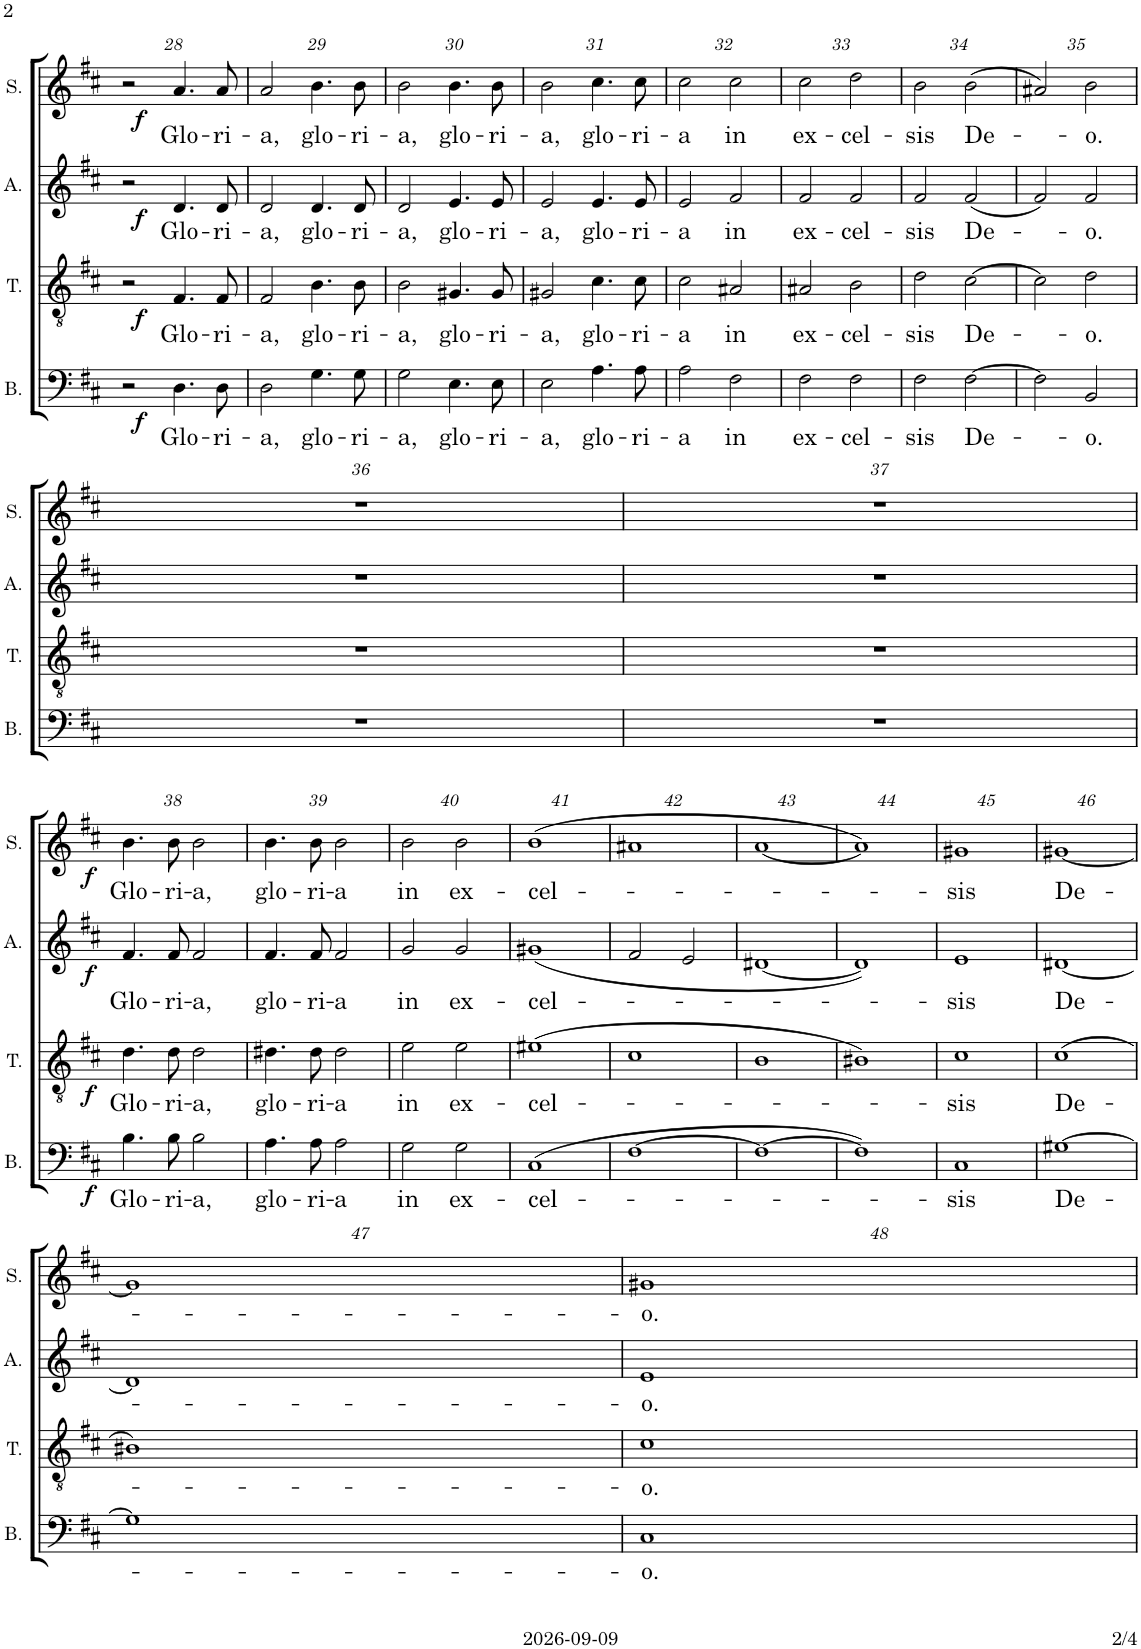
**kern	**text	**dynam	**kern	**text	**dynam	**kern	**text	**dynam	**kern	**text	**dynam
*part4	*part4	*part4	*part3	*part3	*part3	*part2	*part2	*part2	*part1	*part1	*part1
*staff4	*staff4	*staff4	*staff3	*staff3	*staff3	*staff2	*staff2	*staff2	*staff1	*staff1	*staff1
*I"Bass	*	*	*I"Tenor	*	*	*I"Alto	*	*	*I"Soprano	*	*
*I'B.	*	*	*I'T.	*	*	*I'A.	*	*	*I'S.	*	*
!!LO:PB:g=z
*clefF4	*	*	*clefGv2	*	*	*clefG2	*	*	*clefG2	*	*
*k[f#c#]	*	*	*k[f#c#]	*	*	*k[f#c#]	*	*	*k[f#c#]	*	*
*M4/4	*	*	*M4/4	*	*	*M4/4	*	*	*M4/4	*	*
*met(c)	*	*	*met(c)	*	*	*met(c)	*	*	*met(c)	*	*
=28	=28	=28	=28	=28	=28	=28	=28	=28	=28	=28	=28
2r	.	.	2r	.	.	2r	.	.	2r	.	.
!	!LO:LY:b	!LO:DY:b	!	!LO:LY:b	!LO:DY:b	!	!LO:LY:b	!LO:DY:b	!	!LO:LY:b	!LO:DY:b
4.D\	Glo-	f	4.F#/	Glo-	f	4.d/	Glo-	f	4.a/	Glo-	f
!	!LO:LY:b	!	!	!LO:LY:b	!	!	!LO:LY:b	!	!	!LO:LY:b	!
8D\	-ri-	.	8F#/	-ri-	.	8d/	-ri-	.	8a/	-ri-	.
=29	=29	=29	=29	=29	=29	=29	=29	=29	=29	=29	=29
!	!LO:LY:b	!	!	!LO:LY:b	!	!	!LO:LY:b	!	!	!LO:LY:b	!
2D\	-a,	.	2F#/	-a,	.	2d/	-a,	.	2a/	-a,	.
!	!LO:LY:b	!	!	!LO:LY:b	!	!	!LO:LY:b	!	!	!LO:LY:b	!
4.G\	glo-	.	4.B\	glo-	.	4.d/	glo-	.	4.b\	glo-	.
!	!LO:LY:b	!	!	!LO:LY:b	!	!	!LO:LY:b	!	!	!LO:LY:b	!
8G\	-ri-	.	8B\	-ri-	.	8d/	-ri-	.	8b\	-ri-	.
=30	=30	=30	=30	=30	=30	=30	=30	=30	=30	=30	=30
!	!LO:LY:b	!	!	!LO:LY:b	!	!	!LO:LY:b	!	!	!LO:LY:b	!
2G\	-a,	.	2B\	-a,	.	2d/	-a,	.	2b\	-a,	.
!	!LO:LY:b	!	!	!LO:LY:b	!	!	!LO:LY:b	!	!	!LO:LY:b	!
4.E\	glo-	.	4.G#X/	glo-	.	4.e/	glo-	.	4.b\	glo-	.
!	!LO:LY:b	!	!	!LO:LY:b	!	!	!LO:LY:b	!	!	!LO:LY:b	!
8E\	-ri-	.	8G#/	-ri-	.	8e/	-ri-	.	8b\	-ri-	.
=31	=31	=31	=31	=31	=31	=31	=31	=31	=31	=31	=31
!	!LO:LY:b	!	!	!LO:LY:b	!	!	!LO:LY:b	!	!	!LO:LY:b	!
2E\	-a,	.	2G#X/	-a,	.	2e/	-a,	.	2b\	-a,	.
!	!LO:LY:b	!	!	!LO:LY:b	!	!	!LO:LY:b	!	!	!LO:LY:b	!
4.A\	glo-	.	4.c#\	glo-	.	4.e/	glo-	.	4.cc#\	glo-	.
!	!LO:LY:b	!	!	!LO:LY:b	!	!	!LO:LY:b	!	!	!LO:LY:b	!
8A\	-ri-	.	8c#\	-ri-	.	8e/	-ri-	.	8cc#\	-ri-	.
=32	=32	=32	=32	=32	=32	=32	=32	=32	=32	=32	=32
!	!LO:LY:b	!	!	!LO:LY:b	!	!	!LO:LY:b	!	!	!LO:LY:b	!
2A\	-a	.	2c#\	-a	.	2e/	-a	.	2cc#\	-a	.
!	!LO:LY:b	!	!	!LO:LY:b	!	!	!LO:LY:b	!	!	!LO:LY:b	!
2F#\	in	.	2A#X/	in	.	2f#/	in	.	2cc#\	in	.
=33	=33	=33	=33	=33	=33	=33	=33	=33	=33	=33	=33
!	!LO:LY:b	!	!	!LO:LY:b	!	!	!LO:LY:b	!	!	!LO:LY:b	!
2F#\	ex-	.	2A#X/	ex-	.	2f#/	ex-	.	2cc#\	ex-	.
!	!LO:LY:b	!	!	!LO:LY:b	!	!	!LO:LY:b	!	!	!LO:LY:b	!
2F#\	-cel-	.	2B\	-cel-	.	2f#/	-cel-	.	2dd\	-cel-	.
=34	=34	=34	=34	=34	=34	=34	=34	=34	=34	=34	=34
!	!LO:LY:b	!	!	!LO:LY:b	!	!	!LO:LY:b	!	!	!LO:LY:b	!
2F#\	-sis	.	2d\	-sis	.	2f#/	-sis	.	2b\	-sis	.
!	!LO:LY:b	!	!	!LO:LY:b	!	!	!LO:LY:b	!	!	!LO:LY:b	!
[2F#\	De-	.	[2c#\	De-	.	(2f#/	De-	.	(2b\	De-	.
=35	=35	=35	=35	=35	=35	=35	=35	=35	=35	=35	=35
2F#\]	.	.	2c#\]	.	.	2f#/)	.	.	2a#X/)	.	.
!	!LO:LY:b	!	!	!LO:LY:b	!	!	!LO:LY:b	!	!	!LO:LY:b	!
2BB/	-o.	.	2d\	-o.	.	2f#/	-o.	.	2b\	-o.	.
!!LO:LB:g=z
=36	=36	=36	=36	=36	=36	=36	=36	=36	=36	=36	=36
1r	.	.	1r	.	.	1r	.	.	1r	.	.
=37	=37	=37	=37	=37	=37	=37	=37	=37	=37	=37	=37
1r	.	.	1r	.	.	1r	.	.	1r	.	.
!!LO:LB:g=z
=38	=38	=38	=38	=38	=38	=38	=38	=38	=38	=38	=38
!	!LO:LY:b	!LO:DY:b	!	!LO:LY:b	!LO:DY:b	!	!LO:LY:b	!LO:DY:b	!	!LO:LY:b	!LO:DY:b
4.B\	Glo-	f	4.d\	Glo-	f	4.f#/	Glo-	f	4.b\	Glo-	f
!	!LO:LY:b	!	!	!LO:LY:b	!	!	!LO:LY:b	!	!	!LO:LY:b	!
8B\	-ri-	.	8d\	-ri-	.	8f#/	-ri-	.	8b\	-ri-	.
!	!LO:LY:b	!	!	!LO:LY:b	!	!	!LO:LY:b	!	!	!LO:LY:b	!
2B\	-a,	.	2d\	-a,	.	2f#/	-a,	.	2b\	-a,	.
=39	=39	=39	=39	=39	=39	=39	=39	=39	=39	=39	=39
!	!LO:LY:b	!	!	!LO:LY:b	!	!	!LO:LY:b	!	!	!LO:LY:b	!
4.A\	glo-	.	4.d#X\	glo-	.	4.f#/	glo-	.	4.b\	glo-	.
!	!LO:LY:b	!	!	!LO:LY:b	!	!	!LO:LY:b	!	!	!LO:LY:b	!
8A\	-ri-	.	8d#\	-ri-	.	8f#/	-ri-	.	8b\	-ri-	.
!	!LO:LY:b	!	!	!LO:LY:b	!	!	!LO:LY:b	!	!	!LO:LY:b	!
2A\	-a	.	2d#\	-a	.	2f#/	-a	.	2b\	-a	.
=40	=40	=40	=40	=40	=40	=40	=40	=40	=40	=40	=40
!	!LO:LY:b	!	!	!LO:LY:b	!	!	!LO:LY:b	!	!	!LO:LY:b	!
2G\	in	.	2e\	in	.	2g/	in	.	2b\	in	.
!	!LO:LY:b	!	!	!LO:LY:b	!	!	!LO:LY:b	!	!	!LO:LY:b	!
2G\	ex-	.	2e\	ex-	.	2g/	ex-	.	2b\	ex-	.
=41	=41	=41	=41	=41	=41	=41	=41	=41	=41	=41	=41
!	!LO:LY:b	!	!	!LO:LY:b	!	!	!LO:LY:b	!	!	!LO:LY:b	!
(1C#	-cel-	.	(1e#X	-cel-	.	(1g#X	-cel-	.	(1b	-cel-	.
=42	=42	=42	=42	=42	=42	=42	=42	=42	=42	=42	=42
[1F#	.	.	1c#	.	.	2f#/	.	.	1a#X	.	.
.	.	.	.	.	.	2e/	.	.	.	.	.
=43	=43	=43	=43	=43	=43	=43	=43	=43	=43	=43	=43
1F#_	.	.	1B	.	.	[1d#X	.	.	[1a	.	.
=44	=44	=44	=44	=44	=44	=44	=44	=44	=44	=44	=44
1F#])	.	.	1B#X)	.	.	1d#])	.	.	1a])	.	.
=45	=45	=45	=45	=45	=45	=45	=45	=45	=45	=45	=45
!	!LO:LY:b	!	!	!LO:LY:b	!	!	!LO:LY:b	!	!	!LO:LY:b	!
1C#	-sis	.	1c#	-sis	.	1e	-sis	.	1g#X	-sis	.
=46	=46	=46	=46	=46	=46	=46	=46	=46	=46	=46	=46
!	!LO:LY:b	!	!	!LO:LY:b	!	!	!LO:LY:b	!	!	!LO:LY:b	!
[1G#X	De-	.	(1c#	De-	.	[1d#X	De-	.	[1g#X	De-	.
!!LO:LB:g=z
=47	=47	=47	=47	=47	=47	=47	=47	=47	=47	=47	=47
1G#]	.	.	1B#X)	.	.	1d#]	.	.	1g#]	.	.
=48	=48	=48	=48	=48	=48	=48	=48	=48	=48	=48	=48
!	!LO:LY:b	!	!	!LO:LY:b	!	!	!LO:LY:b	!	!	!LO:LY:b	!
1C#	-o.	.	1c#	-o.	.	1e	-o.	.	1g#X	-o.	.
=	=	=	=	=	=	=	=	=	=	=	=
*-	*-	*-	*-	*-	*-	*-	*-	*-	*-	*-	*-
